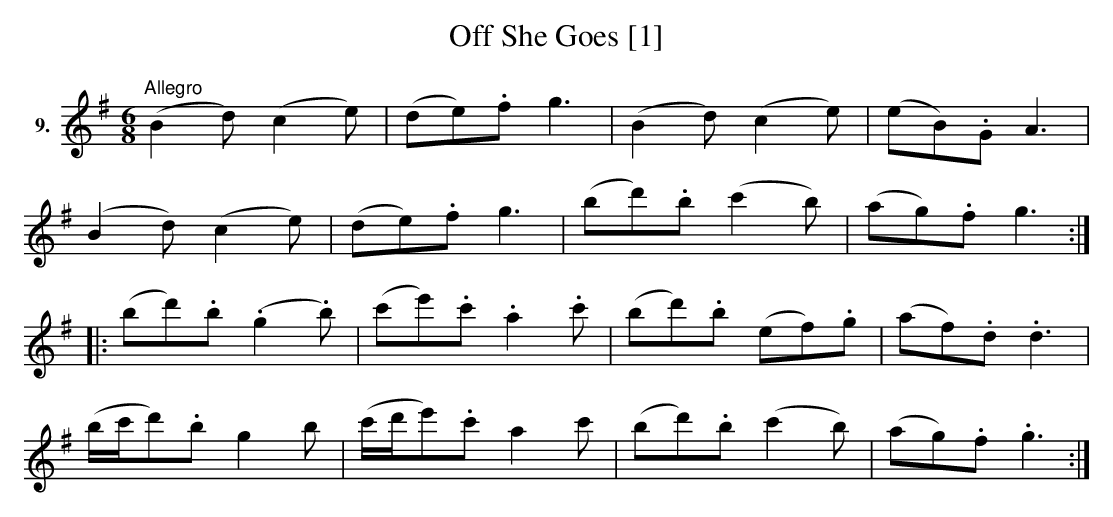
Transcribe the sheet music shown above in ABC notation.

X:1
T:Off She Goes [1]
M:6/8
L:1/8
K:G
V:1 clef=treble name="9."
[V:1] "Allegro"(B2d) (c2e)|(de).f g3|(B2d) (c2e)|(eB).G A3|
(B2d) (c2e)|(de).f g3|(bd').b (c'2b)|(ag).f g3:|
|:(bd').b (.g2.b)|(c'e').c' .a2.c'|(bd').b (ef).g|(af).d .d3|
(b/c'/d').b g2b|(c'/d'/e').c' a2c'|(bd').b (c'2b)|(ag).f .g3:|]
